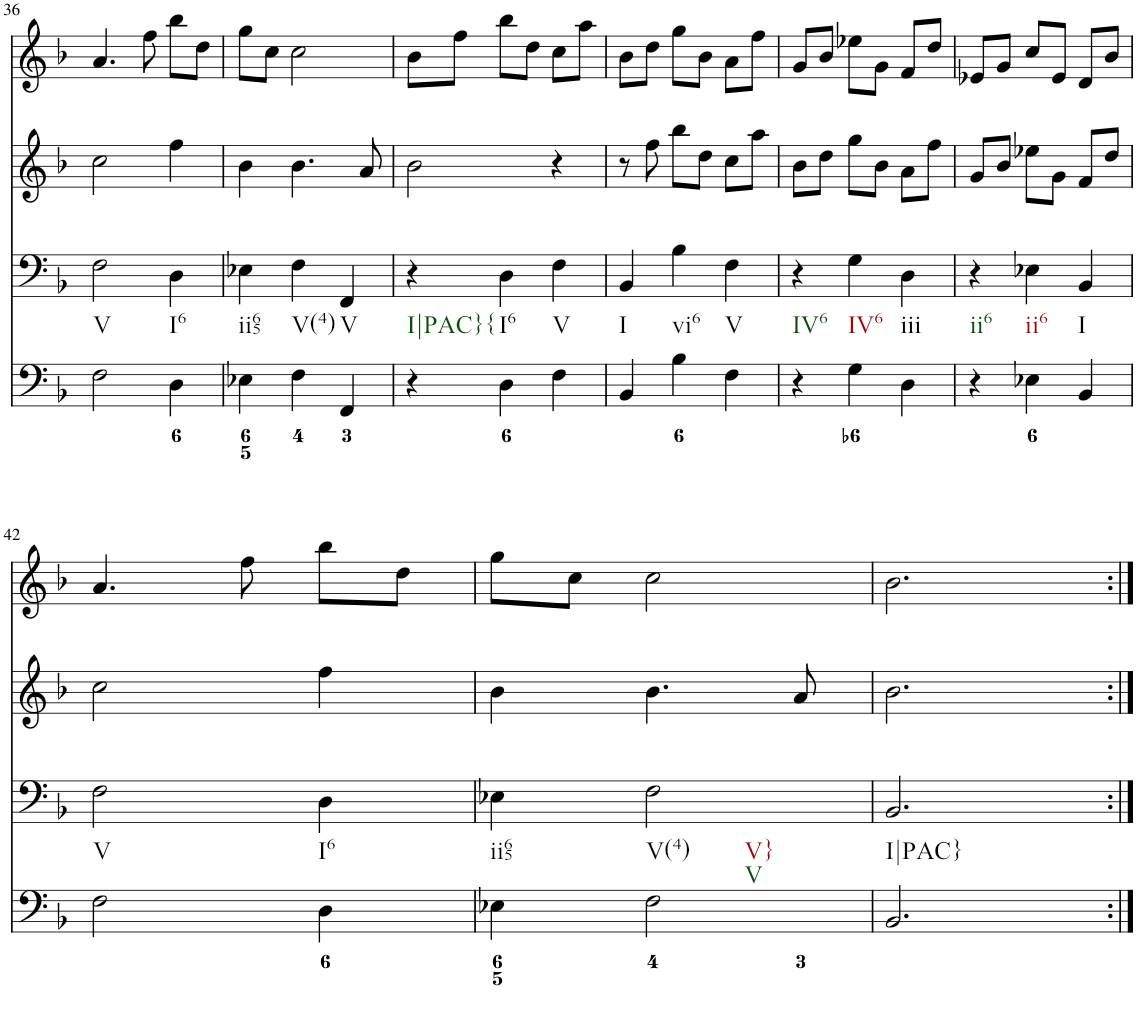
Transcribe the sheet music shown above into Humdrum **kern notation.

**kern	**kern	**kern	**kern
*part4	*part3	*part2	*part1
*staff4	*staff3	*staff2	*staff1
*I"Piano	*I"Piano	*I"Piano	*I"Piano
*I'Pno	*I'Pno	*I'Pno	*I'Pno
!!LO:PB:g=z
*clefF4	*clefF4	*clefG2	*clefG2
*k[b-]	*k[b-]	*k[b-]	*k[b-]
*F:	*F:	*F:	*F:
*M3/4	*M3/4	*M3/4	*M3/4
=36	=36	=36	=36
!	!LO:TX:b:t=V	!	!
2F\	2F\	2cc\	4.a/
.	.	.	8ff\
!	!LO:TX:b:t=I6	!	!
4D\	4D\	4ff\	8bb-\L
.	.	.	8dd\J
=37	=37	=37	=37
!	!LO:TX:b:t=ii65	!	!
4E-X\	4E-X\	4b-\	8gg\L
.	.	.	8cc\J
!	!LO:TX:b:t=V(4)	!	!
4F\	4F\	4.b-\	2cc\
!	!LO:TX:b:t=V	!	!
4FF/	4FF/	.	.
.	.	8a/	.
=38	=38	=38	=38
!	!LO:TX:b:t=I|PAC}{	!	!
4r	4r	2b-\	8b-\L
.	.	.	8ff\J
!	!LO:TX:b:t=I6	!	!
4D\	4D\	.	8bb-\L
.	.	.	8dd\J
!	!LO:TX:b:t=V	!	!
4F\	4F\	4r	8cc\L
.	.	.	8aa\J
=39	=39	=39	=39
!	!LO:TX:b:t=I	!	!
4BB-/	4BB-/	8r	8b-\L
.	.	8ff\	8dd\J
!	!LO:TX:b:t=vi6	!	!
4B-\	4B-\	8bb-\L	8gg\L
.	.	8dd\J	8b-\J
!	!LO:TX:b:t=V	!	!
4F\	4F\	8cc\L	8a\L
.	.	8aa\J	8ff\J
=40	=40	=40	=40
!	!LO:TX:b:t=IV6	!	!
4r	4r	8b-\L	8g/L
.	.	8dd\J	8b-/J
!	!LO:TX:b:t=IV6	!	!
4G\	4G\	8gg\L	8ee-X\L
.	.	8b-\J	8g\J
!	!LO:TX:b:t=iii	!	!
4D\	4D\	8a\L	8f/L
.	.	8ff\J	8dd/J
=41	=41	=41	=41
!	!LO:TX:b:t=ii6	!	!
4r	4r	8g/L	8e-X/L
.	.	8b-/J	8g/J
!	!LO:TX:b:t=ii6	!	!
4E-X\	4E-X\	8ee-X\L	8cc/L
.	.	8g\J	8e-/J
!	!LO:TX:b:t=I	!	!
4BB-/	4BB-/	8f/L	8d/L
.	.	8dd/J	8b-/J
!!LO:LB:g=z
=42	=42	=42	=42
!	!LO:TX:b:t=V	!	!
2F\	2F\	2cc\	4.a/
.	.	.	8ff\
!	!LO:TX:b:t=I6	!	!
4D\	4D\	4ff\	8bb-\L
.	.	.	8dd\J
=43	=43	=43	=43
!	!LO:TX:b:t=ii65	!	!
4E-X\	4E-X\	4b-\	8gg\L
.	.	.	8cc\J
!	!LO:TX:b:t=V(4)	!	!
!	!LO:TX:b:t=V}	!	!
!	!LO:TX:b:t=V	!	!
2F\	2F\	4.b-\	2cc\
.	.	8a/	.
=44	=44	=44	=44
!	!LO:TX:b:t=I|PAC}	!	!
2.BB-/	2.BB-/	2.b-\	2.b-\
=:|!	=:|!	=:|!	=:|!
*-	*-	*-	*-
